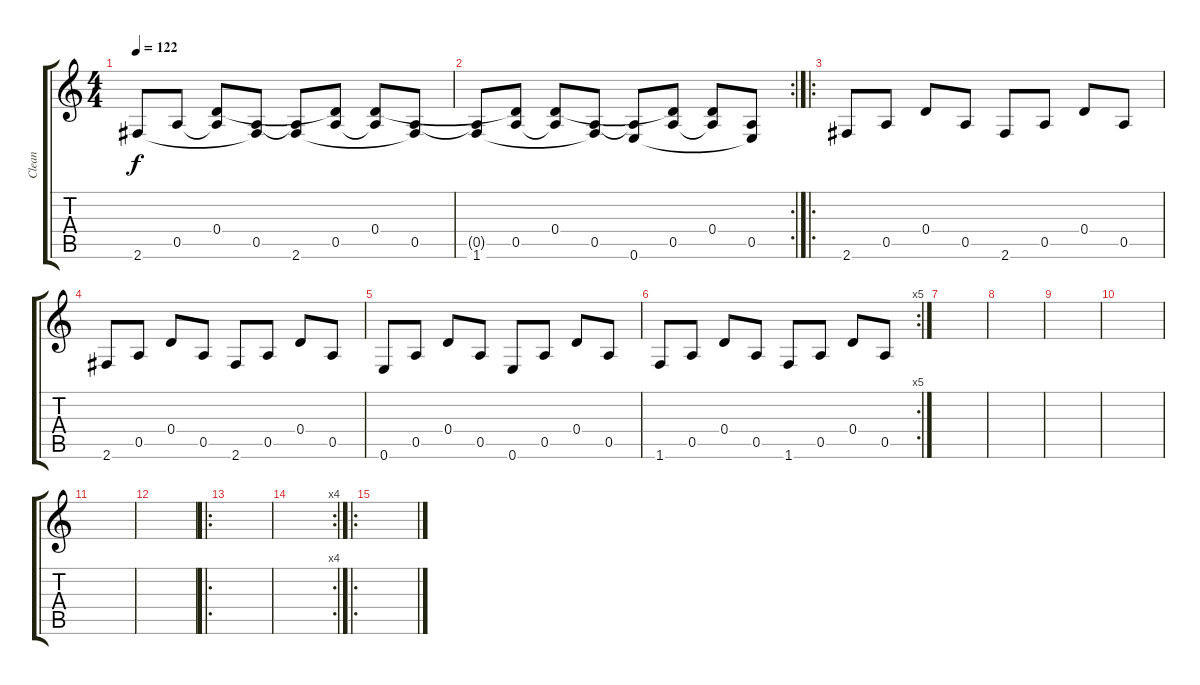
\track ("Clean" "Clean") {instrument electricguitarclean}
\staff {score tabs}
\tuning (E4 B3 G3 D3 A2 E2) {hide}
\ts (4 4)
\tempo 122
\clef g2
\ks c
2.6.8{dy f} 0.5.8 (0.4 0.5{t}).8 (0.5 2.6{t}).8 (0.5{t} 2.6).8 (0.4{t} 0.5).8 (0.4 0.5{t}).8 (0.5 2.6{t}).8 |
\rc 2
(0.5{t} 1.6).8 (0.4{t} 0.5).8 (0.4 0.5{t}).8 (0.5 1.6{t}).8 (0.5{t} 0.6).8 (0.4{t} 0.5).8 (0.4 0.5{t}).8 (0.5 0.6{t}).8 |
\ro
2.6.8 0.5.8 0.4.8 0.5.8 2.6.8 0.5.8 0.4.8 0.5.8 |
2.6.8 0.5.8 0.4.8 0.5.8 2.6.8 0.5.8 0.4.8 0.5.8 |
0.6.8 0.5.8 0.4.8 0.5.8 0.6.8 0.5.8 0.4.8 0.5.8 |
\rc 5
1.6.8 0.5.8 0.4.8 0.5.8 1.6.8 0.5.8 0.4.8 0.5.8 |
|
|
|
|
|
|
\ro
|
\rc 4
|
\ro
